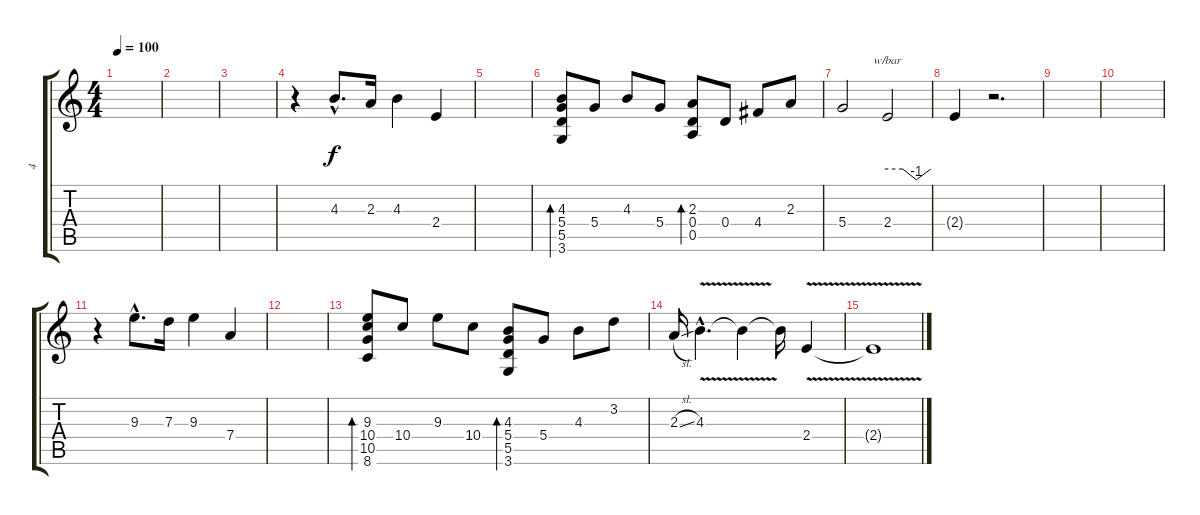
\track ("4" "4") {instrument distortionguitar}
\staff {score tabs}
\tuning (E4 B3 G3 D3 A2 E2) {hide}
\ts (4 4)
\tempo 100
\clef g2
\ks c
|
|
|
r.4 4.3{hac}.8{d} 2.3.16 4.3.4 2.4.4 |
|
(4.3 5.4 5.5 3.6).8{bd 120} 5.4.8 4.3.8 5.4.8 (2.3 0.4 0.5).8{bd 120} 0.4.8 4.4.8 2.3.8 |
5.4.2 2.4.2{tbe (custom default 0 0 21 0 40 -4 60 0)} |
2.4{t}.4 r.2{d} |
|
|
r.4 9.3{hac}.8{d} 7.3.16 9.3.4 7.4.4 |
|
(9.3 10.4 10.5 8.6).8{bd 120} 10.4.8 9.3.8 10.4.8 (4.3 5.4 5.5 3.6).8{bd 30} 5.4.8 4.3.8 3.2.8 |
2.3{sl}.16 4.3{v hac}.4{d} 4.3{t}.4 4.3{t}.16 2.4{v}.4 |
2.4{t}.1
